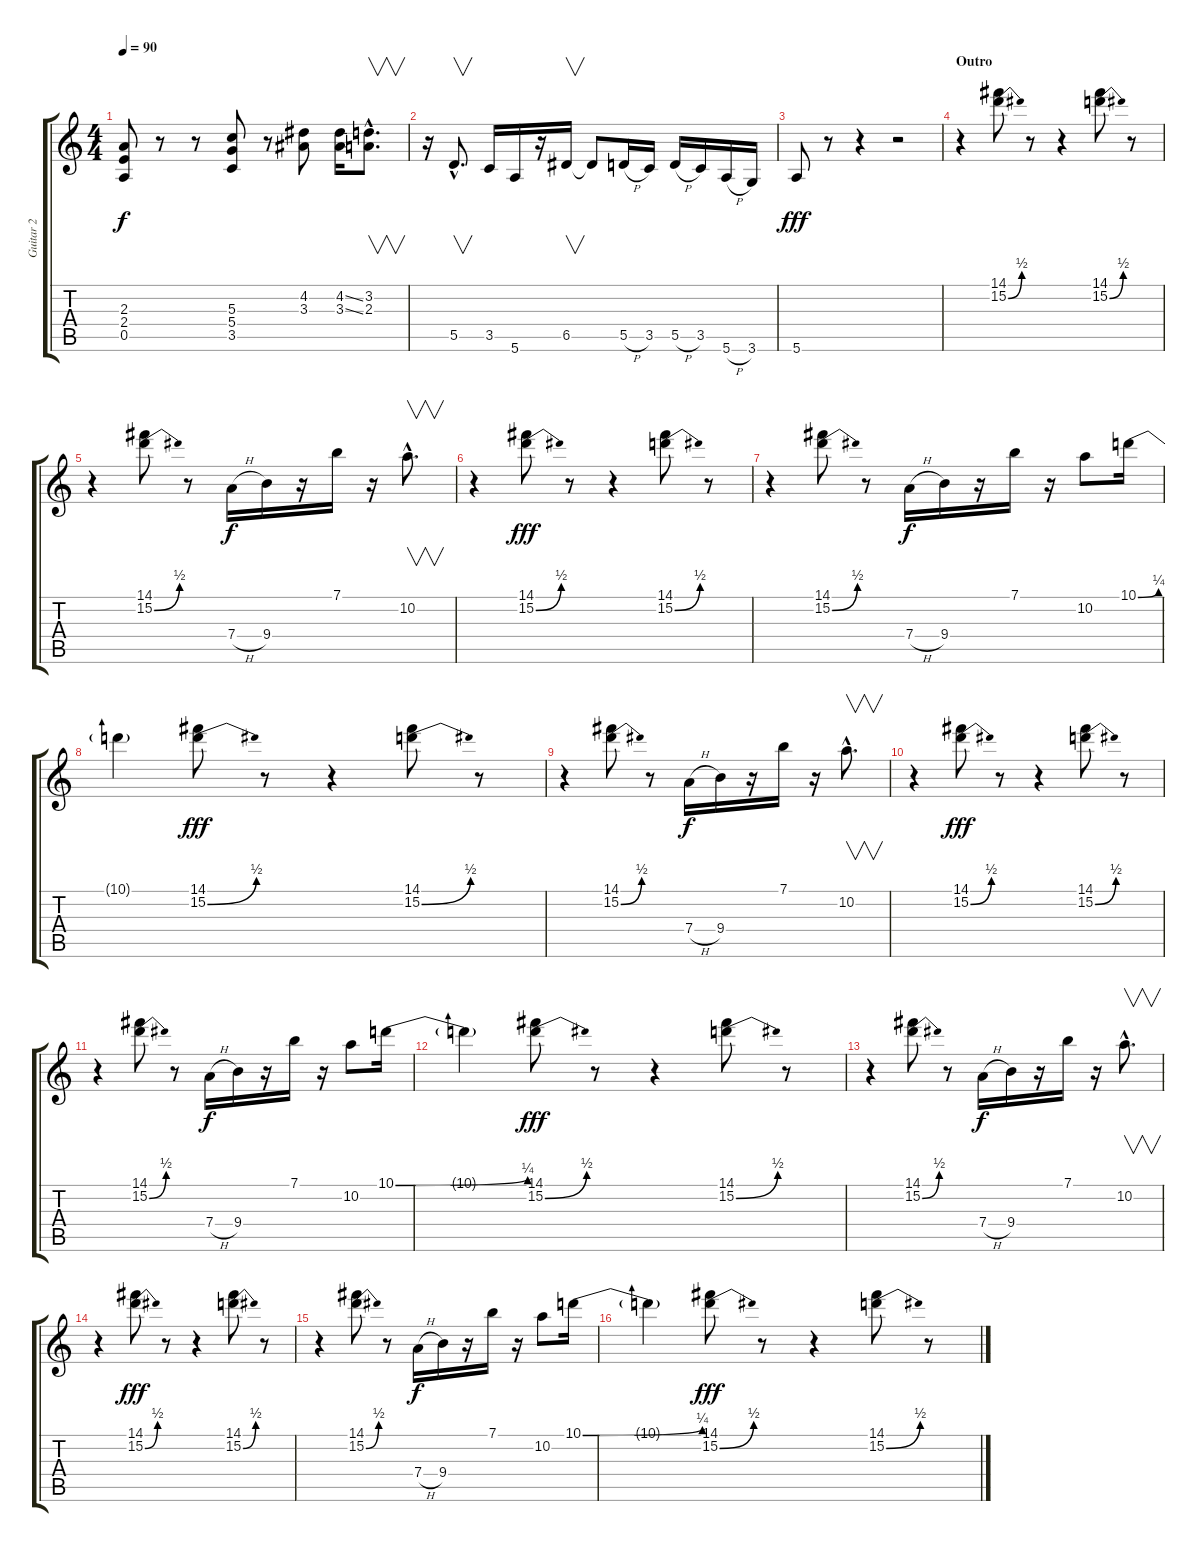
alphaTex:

\track ("Guitar 2" "Guitar 2") {instrument electricguitarclean}
\staff {score tabs}
\tuning (E4 B3 G3 D3 A2 E2) {hide}
\ts (4 4)
\tempo 90
\clef g2
\ks c
(2.3 2.4 0.5).8{dy f} r.8 r.8 (5.3 5.4 3.5).8 r.8 (4.2 3.3).8 (4.2{ss} 3.3{ss}).16 (3.2{hac} 2.3{hac}).8{v d} |
r.16 5.5{hac}.8{v d} 3.5.16 5.6.16 r.16 6.5.16{v} 6.5{t}.8 5.5{h}.16 3.5.16 5.5{h}.16 3.5.16 5.6{h}.16 3.6.16 |
5.6.8{dy fff} r.8 r.4 r.2 |
\section ("" "Outro")
r.4 (14.1 15.2{be (bend 0 0 60 2)}).8 r.8 r.4 (14.1 15.2{be (bend 0 0 60 2)}).8 r.8 |
r.4 (14.1 15.2{be (bend 0 0 60 2)}).8 r.8 7.4{h}.16{dy f} 9.4.16 r.16 7.1.16 r.16 10.2{hac}.8{v d} |
r.4 (14.1 15.2{be (bend 0 0 60 2)}).8{dy fff} r.8 r.4 (14.1 15.2{be (bend 0 0 60 2)}).8 r.8 |
r.4 (14.1 15.2{be (bend 0 0 60 2)}).8 r.8 7.4{h}.16{dy f} 9.4.16 r.16 7.1.16 r.16 10.2.8 10.1{be (bend 0 0 60 1)}.16 |
10.1{t}.4 (14.1 15.2{be (bend 0 0 60 2)}).8{dy fff} r.8 r.4 (14.1 15.2{be (bend 0 0 60 2)}).8 r.8 |
r.4 (14.1 15.2{be (bend 0 0 60 2)}).8 r.8 7.4{h}.16{dy f} 9.4.16 r.16 7.1.16 r.16 10.2{hac}.8{v d} |
r.4 (14.1 15.2{be (bend 0 0 60 2)}).8{dy fff} r.8 r.4 (14.1 15.2{be (bend 0 0 60 2)}).8 r.8 |
r.4 (14.1 15.2{be (bend 0 0 60 2)}).8 r.8 7.4{h}.16{dy f} 9.4.16 r.16 7.1.16 r.16 10.2.8 10.1{be (bend 0 0 60 1)}.16 |
10.1{t}.4 (14.1 15.2{be (bend 0 0 60 2)}).8{dy fff} r.8 r.4 (14.1 15.2{be (bend 0 0 60 2)}).8 r.8 |
r.4 (14.1 15.2{be (bend 0 0 60 2)}).8 r.8 7.4{h}.16{dy f} 9.4.16 r.16 7.1.16 r.16 10.2{hac}.8{v d} |
r.4 (14.1 15.2{be (bend 0 0 60 2)}).8{dy fff} r.8 r.4 (14.1 15.2{be (bend 0 0 60 2)}).8 r.8 |
r.4 (14.1 15.2{be (bend 0 0 60 2)}).8 r.8 7.4{h}.16{dy f} 9.4.16 r.16 7.1.16 r.16 10.2.8 10.1{be (bend 0 0 60 1)}.16 |
10.1{t}.4 (14.1 15.2{be (bend 0 0 60 2)}).8{dy fff} r.8 r.4 (14.1 15.2{be (bend 0 0 60 2)}).8 r.8
